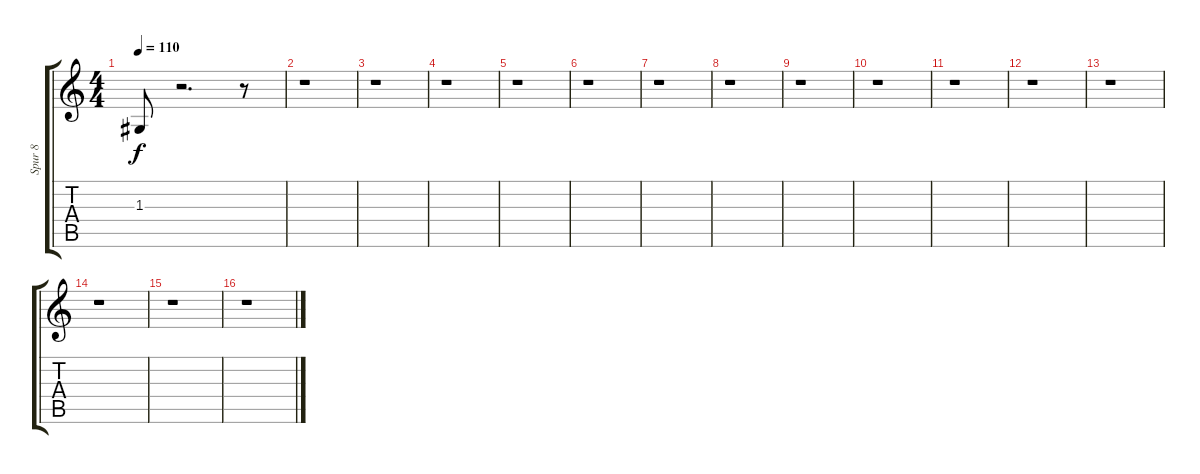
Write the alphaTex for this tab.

\track ("Spur 8" "Spur 8") {instrument synthstrings1}
\staff {score tabs}
\tuning (E4 B3 G3 D3 A2 E2) {hide}
\ts (4 4)
\tempo 110
\clef g2
\ks c
1.3{t}.8{dy f} r.2{d} r.8 |
r.1 |
r.1 |
r.1 |
r.1 |
r.1 |
r.1 |
r.1 |
r.1 |
r.1 |
r.1 |
r.1 |
r.1 |
r.1 |
r.1 |
r.1
